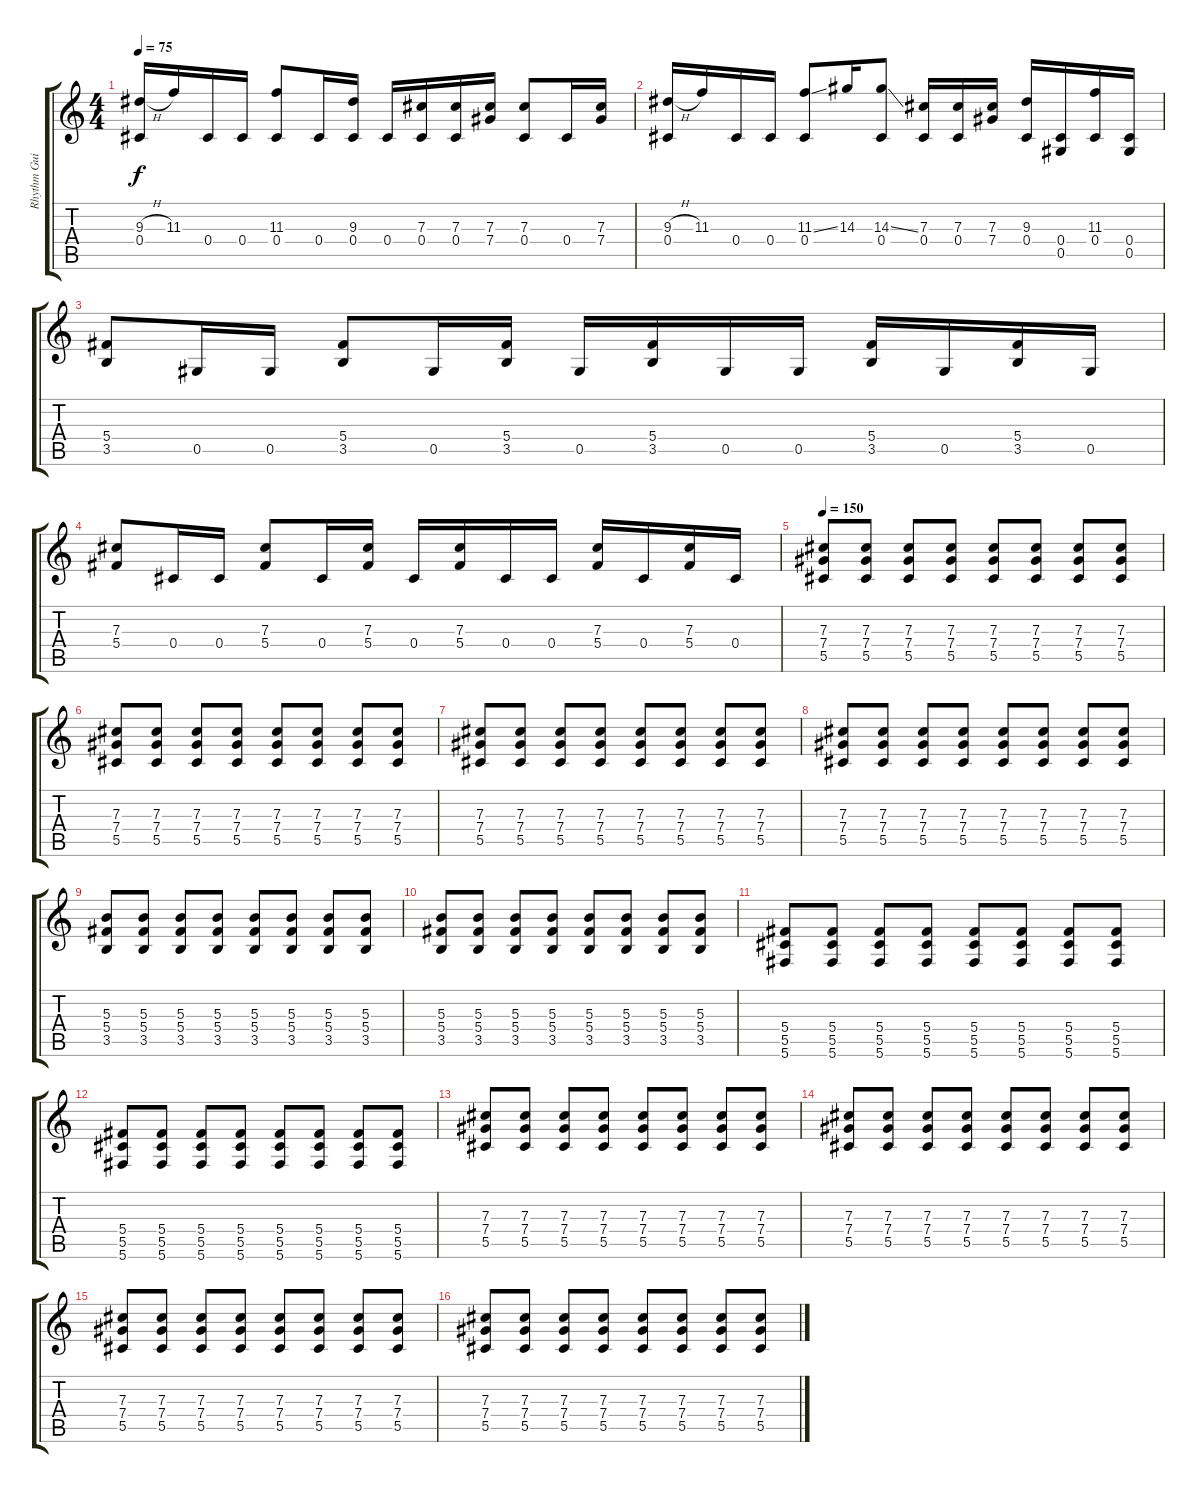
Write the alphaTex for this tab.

\track ("Rhythm Guitar" "Rhythm Gui") {instrument overdrivenguitar}
\staff {score tabs}
\tuning (Eb4 Bb3 Gb3 Db3 Ab2 Db2) {hide}
\ts (4 4)
\tempo 75
\clef g2
\ks c
(9.3{h} 0.4).16{dy f} 11.3.16 0.4.16 0.4.16 (11.3 0.4).8 0.4.16 (9.3 0.4).16 0.4.16 (7.3 0.4).16 (7.3 0.4).16 (7.3 7.4).16 (7.3 0.4).8 0.4.16 (7.3 7.4).16 |
(9.3{h} 0.4).16 11.3.16 0.4.16 0.4.16 (11.3{ss} 0.4).8 14.3.16 (14.3{ss} 0.4).8 (7.3 0.4).16 (7.3 0.4).16 (7.3 7.4).16 (9.3 0.4).16 (0.4 0.5).16 (11.3 0.4).16 (0.4 0.5).16 |
(5.4 3.5).8 0.5.16 0.5.16 (5.4 3.5).8 0.5.16 (5.4 3.5).16 0.5.16 (5.4 3.5).16 0.5.16 0.5.16 (5.4 3.5).16 0.5.16 (5.4 3.5).16 0.5.16 |
(7.3 5.4).8 0.4.16 0.4.16 (7.3 5.4).8 0.4.16 (7.3 5.4).16 0.4.16 (7.3 5.4).16 0.4.16 0.4.16 (7.3 5.4).16 0.4.16 (7.3 5.4).16 0.4.16 |
\tempo 150
(7.3 7.4 5.5).8 (7.3 7.4 5.5).8 (7.3 7.4 5.5).8 (7.3 7.4 5.5).8 (7.3 7.4 5.5).8 (7.3 7.4 5.5).8 (7.3 7.4 5.5).8 (7.3 7.4 5.5).8 |
(7.3 7.4 5.5).8 (7.3 7.4 5.5).8 (7.3 7.4 5.5).8 (7.3 7.4 5.5).8 (7.3 7.4 5.5).8 (7.3 7.4 5.5).8 (7.3 7.4 5.5).8 (7.3 7.4 5.5).8 |
(7.3 7.4 5.5).8 (7.3 7.4 5.5).8 (7.3 7.4 5.5).8 (7.3 7.4 5.5).8 (7.3 7.4 5.5).8 (7.3 7.4 5.5).8 (7.3 7.4 5.5).8 (7.3 7.4 5.5).8 |
(7.3 7.4 5.5).8 (7.3 7.4 5.5).8 (7.3 7.4 5.5).8 (7.3 7.4 5.5).8 (7.3 7.4 5.5).8 (7.3 7.4 5.5).8 (7.3 7.4 5.5).8 (7.3 7.4 5.5).8 |
(5.3 5.4 3.5).8 (5.3 5.4 3.5).8 (5.3 5.4 3.5).8 (5.3 5.4 3.5).8 (5.3 5.4 3.5).8 (5.3 5.4 3.5).8 (5.3 5.4 3.5).8 (5.3 5.4 3.5).8 |
(5.3 5.4 3.5).8 (5.3 5.4 3.5).8 (5.3 5.4 3.5).8 (5.3 5.4 3.5).8 (5.3 5.4 3.5).8 (5.3 5.4 3.5).8 (5.3 5.4 3.5).8 (5.3 5.4 3.5).8 |
(5.4 5.5 5.6).8 (5.4 5.5 5.6).8 (5.4 5.5 5.6).8 (5.4 5.5 5.6).8 (5.4 5.5 5.6).8 (5.4 5.5 5.6).8 (5.4 5.5 5.6).8 (5.4 5.5 5.6).8 |
(5.4 5.5 5.6).8 (5.4 5.5 5.6).8 (5.4 5.5 5.6).8 (5.4 5.5 5.6).8 (5.4 5.5 5.6).8 (5.4 5.5 5.6).8 (5.4 5.5 5.6).8 (5.4 5.5 5.6).8 |
(7.3 7.4 5.5).8 (7.3 7.4 5.5).8 (7.3 7.4 5.5).8 (7.3 7.4 5.5).8 (7.3 7.4 5.5).8 (7.3 7.4 5.5).8 (7.3 7.4 5.5).8 (7.3 7.4 5.5).8 |
(7.3 7.4 5.5).8 (7.3 7.4 5.5).8 (7.3 7.4 5.5).8 (7.3 7.4 5.5).8 (7.3 7.4 5.5).8 (7.3 7.4 5.5).8 (7.3 7.4 5.5).8 (7.3 7.4 5.5).8 |
(7.3 7.4 5.5).8 (7.3 7.4 5.5).8 (7.3 7.4 5.5).8 (7.3 7.4 5.5).8 (7.3 7.4 5.5).8 (7.3 7.4 5.5).8 (7.3 7.4 5.5).8 (7.3 7.4 5.5).8 |
(7.3 7.4 5.5).8 (7.3 7.4 5.5).8 (7.3 7.4 5.5).8 (7.3 7.4 5.5).8 (7.3 7.4 5.5).8 (7.3 7.4 5.5).8 (7.3 7.4 5.5).8 (7.3 7.4 5.5).8
